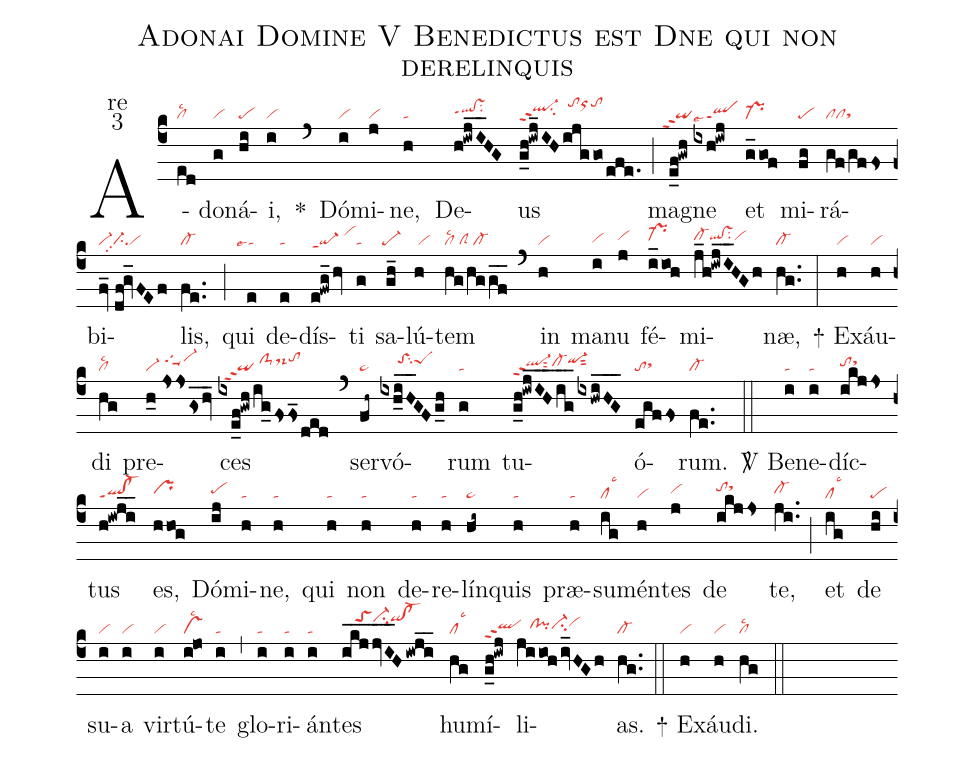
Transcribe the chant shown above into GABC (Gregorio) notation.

name:Adonai Domine V Benedictus est Dne qui non derelinquis;
office-part:re;
mode:3;
nabc-lines:1;
%%
(c4) A(ed|cllsc2)do(g|vi)ná(hi|pe)i,(i|vi) <sp>*</sp>(`) Dó(i|vi)mi(j|vi)ne,(h|ta) De(h!iwjI__HG|qlhh!vshhppt1su2)us(g_h!iwj_IHijggo/efe.|ql-hippt2su2tohkorhktohk) (;) mag(e_f!gwh|``qippt2lse6)ne(ixh!iwj|////qlppt1) et(g_gof|pr-) mi(fg|pe)rá(gf/gffs|clclsthg)bi(fv_//df!gv_FEf|vi-ci-pp2vi)lis,(fe..|cl-) (;) qui(e|```talse4) de(e|ta)dís(e!fwg_/hv|qi-ppt1/vihj)ti(g|ta) sa(gh_|`pe-)lú(h|/vi)tem(hg/hggf__|cllsc2/clS/cl-) (`) in(h|vi) ma(i|vihg)nu(j|vihh) fé(i_ioh|pr-hh)mi(j_h!iwjI__HGh|cl-hhqlhh!vshhsu2vihh)næ,(hg..|cl-) (:)

<sp>+</sp> E(h|vi)xáu(h|vi)di(hg|cllsc2) pre(h_0//jsjsgs_hv_|vi-/tgS-hhvi-hj)ces(ixe_f!gwh/ig_fsfs_ded|//qippt2/clS-hids-hitohj) (`) ser(fh~|pe~)vó(ixh_iH__GFg_h|/////toShisu2peShi)rum(g|ta) tu(g_h!iwjIH___ig__/ixhwiHG___|ql-hhppt2sut2cl-hhqi-hisut2)ó(egffs|tosthh)rum.(fe..|cl-) (::)

<sp>V/</sp> Be(i|ta)ne(i|ta)díc(ikjjs|tohhsthi)tus(h!iwji__|ql!cl-ppt1) es,(hhog|prhh) Dó(ij|pehh)mi(h|ta)ne,(h|ta) qui(h|ta) non(h|ta) de(h|ta)re(h|ta)lín(hi~|pe~)quis(h|ta) præ(h|ta)su(ig|cllsc3)mén(h|vi)tes(j|vihh) de(ikjjs|tohisthj) te,(ji..|cl-hh) (;) et(ig|cllsc3) de(hi|pe) su(i|vi)a(i|vi) vir(i|vi)tú(i@jo|vslsc2)te(i|ta) (,) glo(i|ta)ri(i|ta)án(i|ta)tes(ikj___jvI__H/iwji__|////toShkvi-hksu2qihk!cl-hk) hu(hg|cllsc3)mí(g_h!iwj|qlhhppt2)li(ji/ioh/iv_HGh|////clhh!pihhci-hhvihi)as.(hg..|cl-) (::)

<sp>+</sp> E(h|vi)xáu(h|vi)di.(hg|cllsc2) (::)
